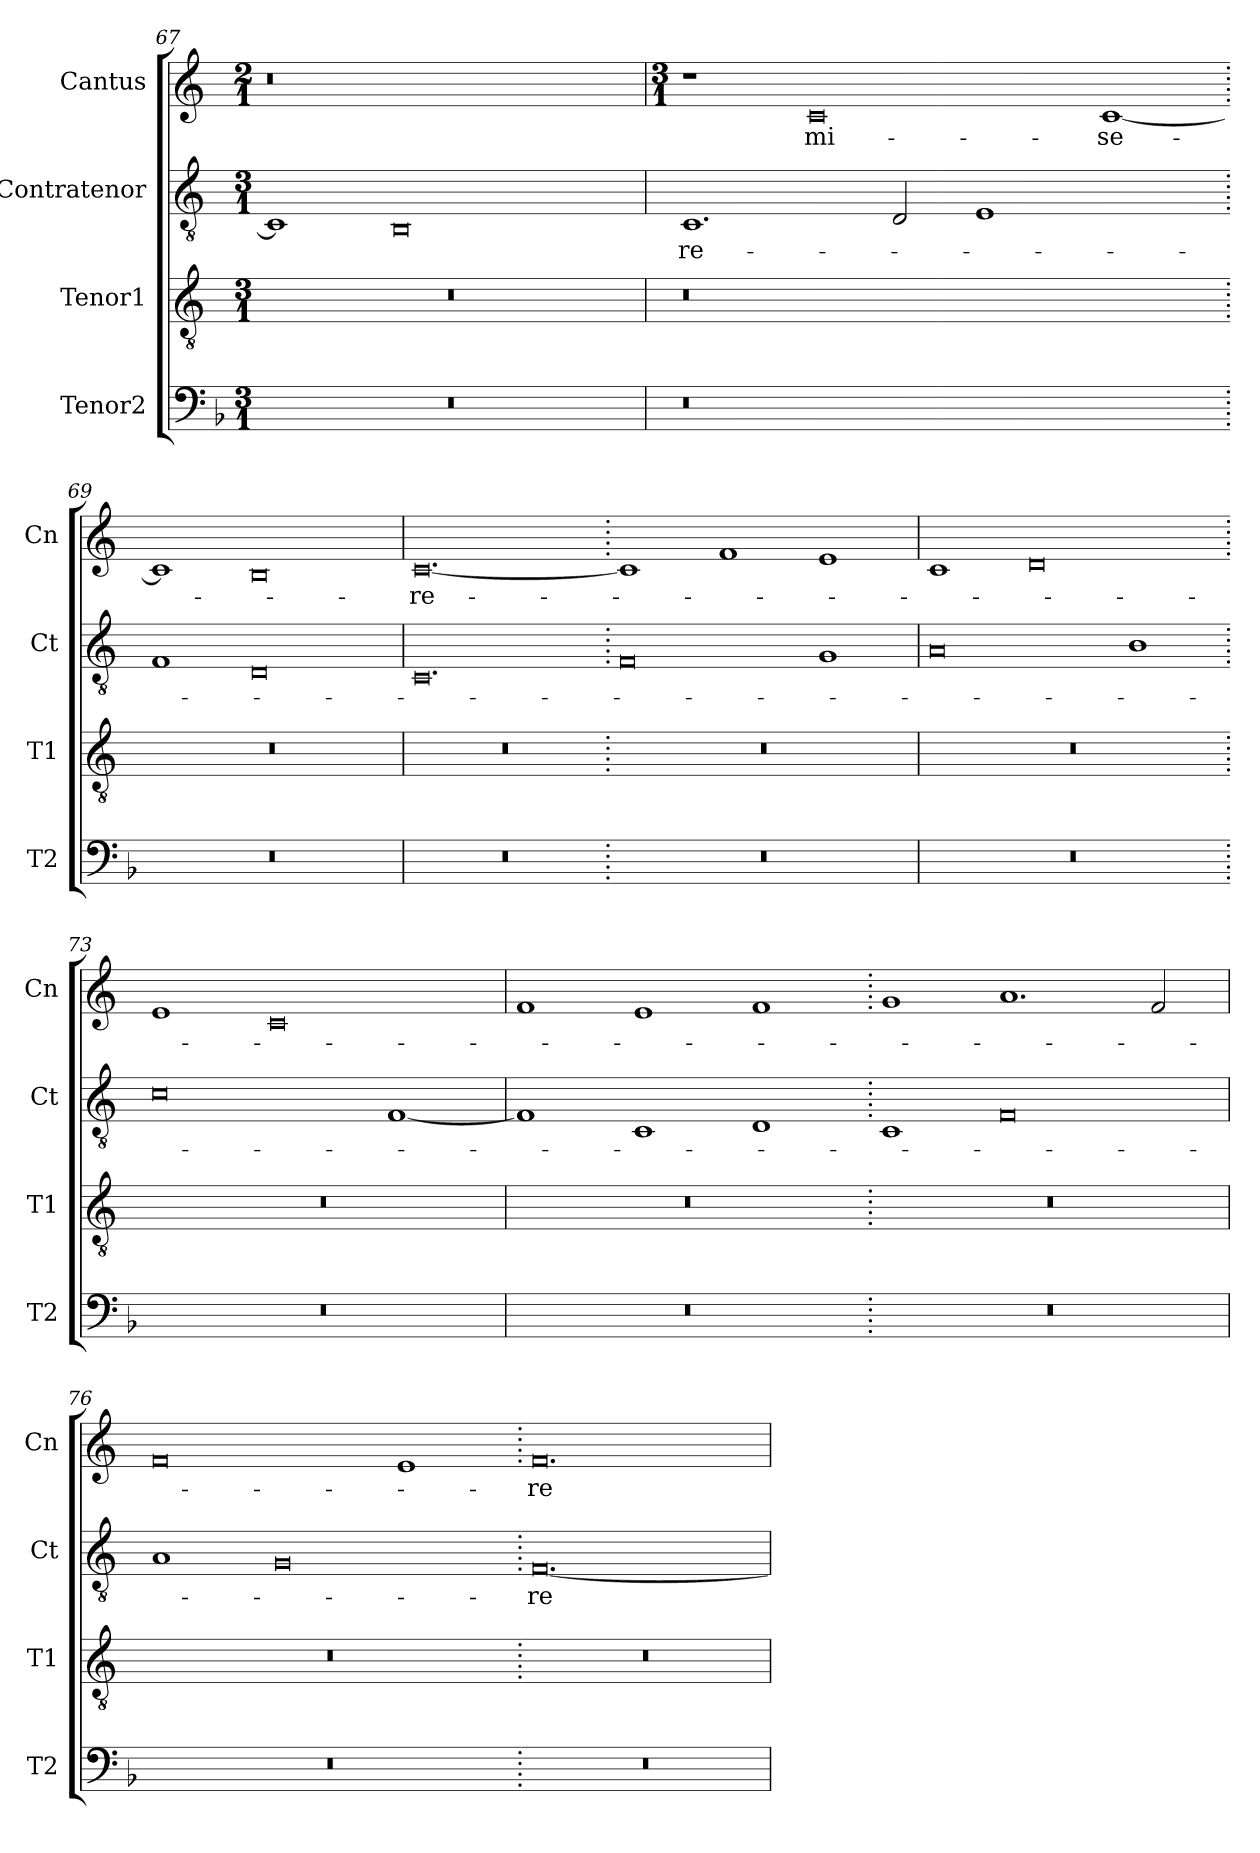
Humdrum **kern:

**kern	**kern	**kern	**text	**kern	**text
*part4	*part3	*part2	*part2	*part1	*part1
*staff4	*staff3	*staff2	*staff2	*staff1	*staff1
*I"Tenor2	*I"Tenor1	*I"Contratenor	*	*I"Cantus	*
*I'T2	*I'T1	*I'Ct	*	*I'Cn	*
*clefF4	*clefGv2	*clefGv2	*	*clefG2	*
*k[b-]	*k[]	*k[]	*	*k[]	*
*M3/1	*M3/1	*M3/1	*	*M2/1	*
=67	=67	=67	=67	=67	=67
0.r	0.r	1C]	.	0r	.
.	.	0BB	.	.	.
.	.	.	.	1ryy	.
=68	=68	=68	=68	=68	=68
*	*	*	*	*M3/1	*
0.r	0.r	1.C	-re-	1r	.
.	.	.	.	0c	mi-
.	.	2D/	.	.	.
.	.	1E	.	.	.
1ryy	1ryy	1ryy	.	[1c	-se-
=69.	=69.	=69.	=69.	=69.	=69.
0.r	0.r	1F	.	1c]	.
.	.	0D	.	0B	.
=70	=70	=70	=70	=70	=70
0.r	0.r	0.C	.	[0.c	-re-
=71.	=71.	=71.	=71.	=71.	=71.
0.r	0.r	0F	.	1c]	.
.	.	.	.	1f	.
.	.	1G	.	1e	.
=72	=72	=72	=72	=72	=72
0.r	0.r	0A	.	1c	.
.	.	.	.	0d	.
.	.	1B	.	.	.
=73.	=73.	=73.	=73.	=73.	=73.
0.r	0.r	0c	.	1e	.
.	.	.	.	0c	.
.	.	[1F	.	.	.
=74	=74	=74	=74	=74	=74
0.r	0.r	1F]	.	1f	.
.	.	1C	.	1e	.
.	.	1D	.	1f	.
=75.	=75.	=75.	=75.	=75.	=75.
0.r	0.r	1C	.	1g	.
.	.	0F	.	1.a	.
.	.	.	.	2f/	.
=76	=76	=76	=76	=76	=76
0.r	0.r	1A	.	0f	.
.	.	0G	.	.	.
.	.	.	.	1e	.
=77.	=77.	=77.	=77.	=77.	=77.
0.r	0.r	[0.F	-re	0.f	-re
=	=	=	=	=	=
*-	*-	*-	*-	*-	*-
